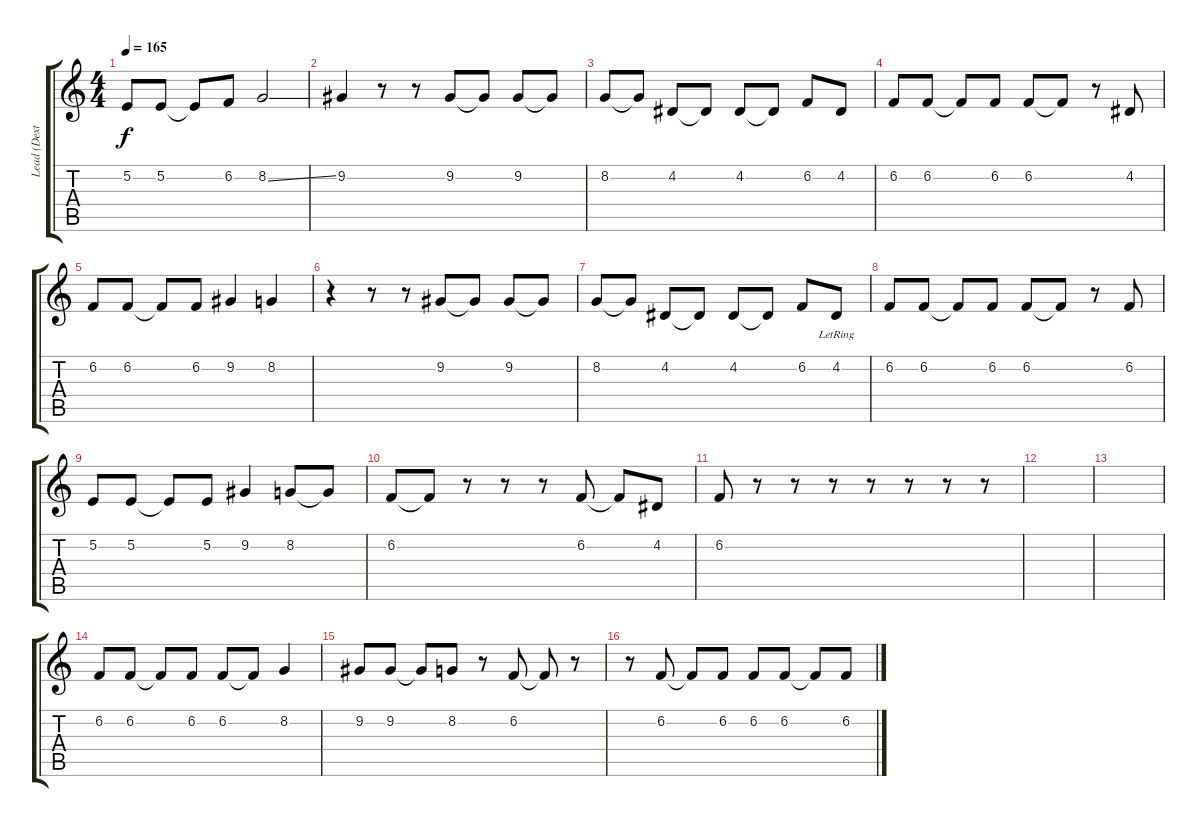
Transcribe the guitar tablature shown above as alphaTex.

\track ("Lead (Dexter)" "Lead (Dext") {instrument lead2sawtooth}
\staff {score tabs}
\tuning (E4 B3 G3 D3 A2 E2) {hide}
\ts (4 4)
\tempo 165
\clef g2
\ks c
5.2.8{dy f} 5.2.8 5.2{t}.8 6.2.8 8.2{ss}.2 |
9.2.4 r.8 r.8 9.2.8 9.2{t}.8 9.2.8 9.2{t}.8 |
8.2.8 8.2{t}.8 4.2.8 4.2{t}.8 4.2.8 4.2{t}.8 6.2.8 4.2.8 |
6.2.8 6.2.8 6.2{t}.8 6.2.8 6.2.8 6.2{t}.8 r.8 4.2.8 |
6.2.8 6.2.8 6.2{t}.8 6.2.8 9.2.4 8.2.4 |
r.4 r.8 r.8 9.2.8 9.2{t}.8 9.2.8 9.2{t}.8 |
8.2.8 8.2{t}.8 4.2.8 4.2{t}.8 4.2.8 4.2{t}.8 6.2.8 4.2{lr}.8 |
6.2.8 6.2.8 6.2{t}.8 6.2.8 6.2.8 6.2{t}.8 r.8 6.2.8 |
5.2.8 5.2.8 5.2{t}.8 5.2.8 9.2.4 8.2.8 8.2{t}.8 |
6.2.8 6.2{t}.8 r.8 r.8 r.8 6.2.8 6.2{t}.8 4.2.8 |
6.2.8 r.8 r.8 r.8 r.8 r.8 r.8 r.8 |
|
|
6.2.8 6.2.8 6.2{t}.8 6.2.8 6.2.8 6.2{t}.8 8.2.4 |
9.2.8 9.2.8 9.2{t}.8 8.2.8 r.8 6.2.8 6.2{t}.8 r.8 |
r.8 6.2.8 6.2{t}.8 6.2.8 6.2.8 6.2.8 6.2{t}.8 6.2.8
